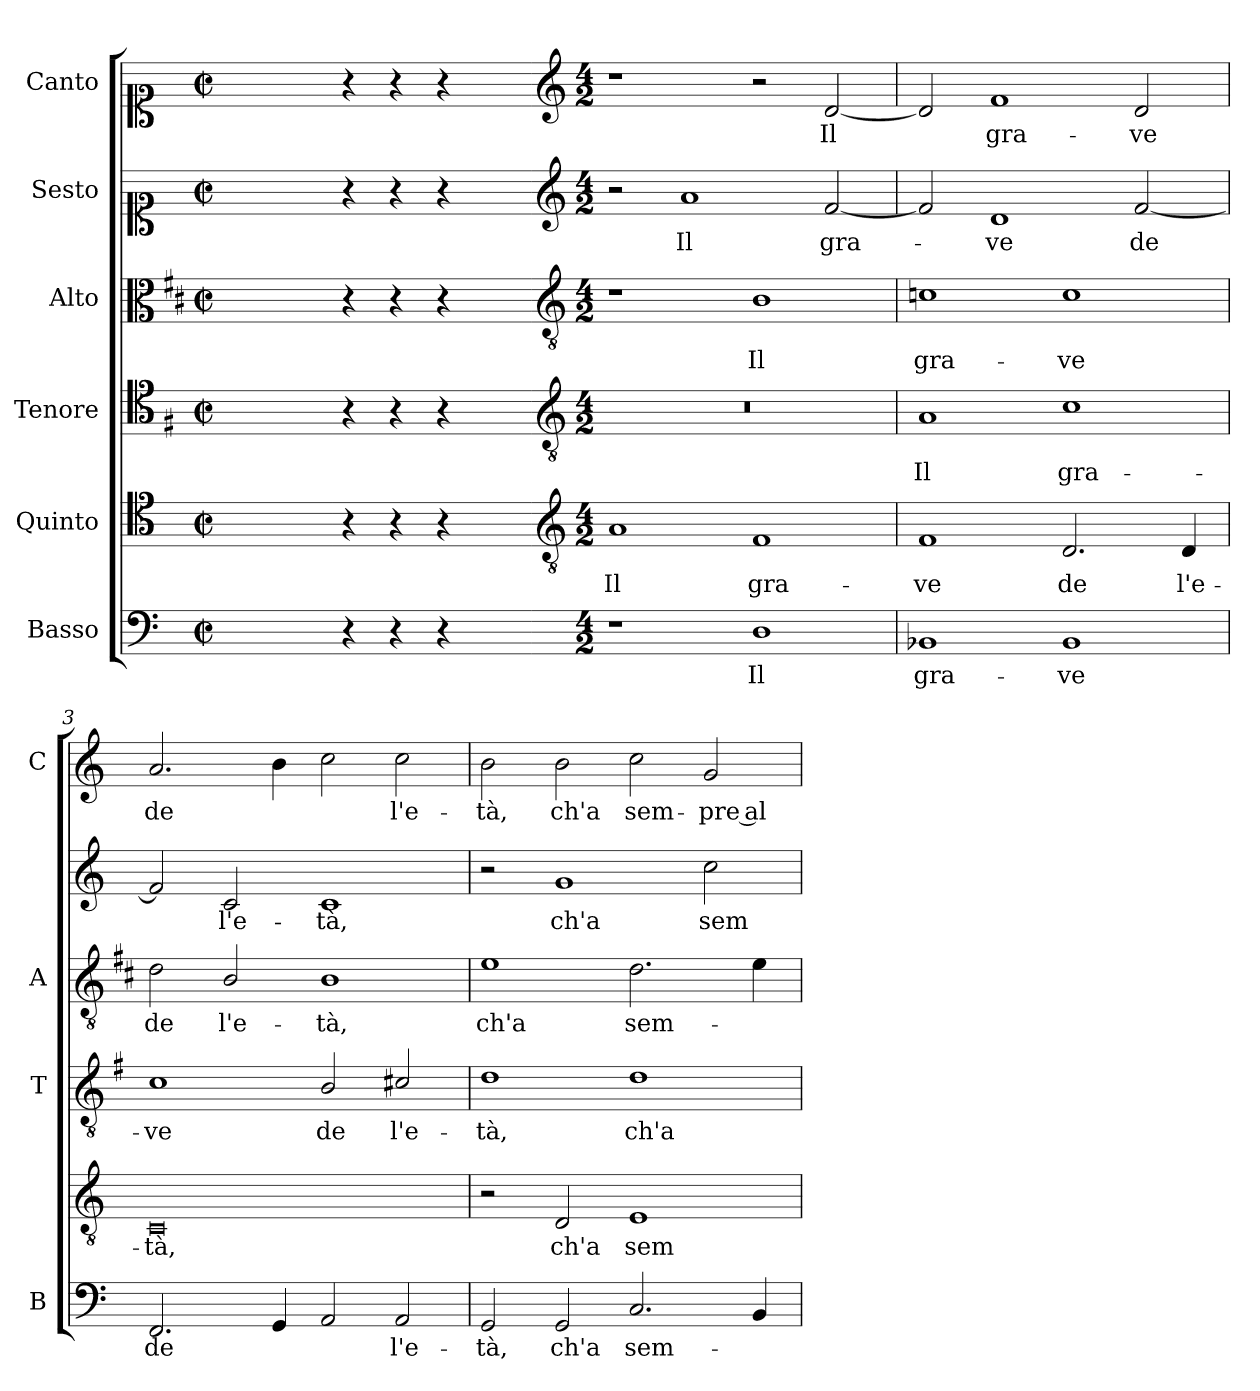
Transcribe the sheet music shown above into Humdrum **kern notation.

**kern	**text	**kern	**text	**kern	**text	**kern	**text	**kern	**text	**kern	**text
*part6	*part6	*part5	*part5	*part4	*part4	*part3	*part3	*part2	*part2	*part1	*part1
*staff6	*staff6	*staff5	*staff5	*staff4	*staff4	*staff3	*staff3	*staff2	*staff2	*staff1	*staff1
*I"Basso	*	*I"Quinto	*	*I"Tenore	*	*I"Alto	*	*I"Sesto	*	*I"Canto	*
*I'B	*	*	*	*I'T	*	*I'A	*	*	*	*I'C	*
*clefF4	*	*clefC4	*	*clefC4	*	*clefC3	*	*clefC1	*	*clefC1	*
*	*	*	*	*ITrd4c7	*	*ITrd1c2	*	*	*	*	*
*k[]	*	*k[]	*	*k[]	*	*k[]	*	*k[]	*	*k[]	*
*C:	*	*C:	*	*C:	*	*C:	*	*C:	*	*C:	*
*M2/2	*	*M2/2	*	*M2/2	*	*M2/2	*	*M2/2	*	*M2/2	*
*met(c|)	*	*met(c|)	*	*met(c|)	*	*met(c|)	*	*met(c|)	*	*met(c|)	*
=	=	=	=	=	=	=	=	=	=	=	=
1ryy	.	1ryy	.	1ryy	.	1ryy	.	1ryy	.	1ryy	.
=1X-	=1X-	=1X-	=1X-	=1X-	=1X-	=1X-	=1X-	=1X-	=1X-	=1X-	=1X-
4r	.	4r	.	4r	.	4r	.	4r	.	4r	.
4r	.	4r	.	4r	.	4r	.	4r	.	4r	.
4r	.	4r	.	4r	.	4r	.	4r	.	4r	.
4ryy	.	4ryy	.	4ryy	.	4ryy	.	4ryy	.	4ryy	.
=1-	=1-	=1-	=1-	=1-	=1-	=1-	=1-	=1-	=1-	=1-	=1-
*	*	*clefGv2	*	*clefGv2	*	*clefGv2	*	*clefG2	*	*clefG2	*
*M4/2	*	*M4/2	*	*M4/2	*	*M4/2	*	*M4/2	*	*M4/2	*
!	!	!	!LO:LY:b	!	!	!	!	!	!	!	!
1r	.	1A	Il	0r	.	1r	.	2r	.	1r	.
!	!	!	!	!	!	!	!	!	!LO:LY:b	!	!
.	.	.	.	.	.	.	.	1a	Il	.	.
!	!LO:LY:b	!	!LO:LY:b	!	!	!	!LO:LY:b	!	!	!	!
1D	Il	1F	gra-	.	.	1A	Il	.	.	2r	.
!	!	!	!	!	!	!	!	!	!LO:LY:b	!	!LO:LY:b
.	.	.	.	.	.	.	.	[2f/	gra-	[2d/	Il
=2	=2	=2	=2	=2	=2	=2	=2	=2	=2	=2	=2
!	!LO:LY:b	!	!LO:LY:b	!	!LO:LY:b	!	!LO:LY:b	!	!	!	!
1BB-X	gra-	1F	-ve	1D	Il	1B-X	gra-	2f/]	.	2d/]	.
!	!	!	!	!	!	!	!	!	!LO:LY:b	!	!LO:LY:b
.	.	.	.	.	.	.	.	1d	-ve	1f	gra-
!	!LO:LY:b	!	!LO:LY:b	!	!LO:LY:b	!	!LO:LY:b	!	!	!	!
1BB-	-ve	2.D/	de	1F	gra-	1B-	-ve	.	.	.	.
!	!	!	!	!	!	!	!	!	!LO:LY:b	!	!LO:LY:b
.	.	.	.	.	.	.	.	[2f/	de	2d/	-ve
!	!	!	!LO:LY:b	!	!	!	!	!	!	!	!
.	.	4D/	l'e-	.	.	.	.	.	.	.	.
=3	=3	=3	=3	=3	=3	=3	=3	=3	=3	=3	=3
!	!LO:LY:b	!	!LO:LY:b	!	!LO:LY:b	!	!LO:LY:b	!	!	!	!LO:LY:b
2.FF/	de	0C	-tà,	1F	-ve	2c\	de	2f/]	.	2.a/	de
!	!	!	!	!	!	!	!LO:LY:b	!	!LO:LY:b	!	!
.	.	.	.	.	.	2A/	l'e-	2c/	l'e-	.	.
4GG/	.	.	.	.	.	.	.	.	.	4b\	.
!	!	!	!	!	!LO:LY:b	!	!LO:LY:b	!	!LO:LY:b	!	!
2AA/	.	.	.	2E/	de	1A	-tà,	1c	-tà,	2cc\	.
!	!LO:LY:b	!	!	!	!LO:LY:b	!	!	!	!	!	!LO:LY:b
2AA/	l'e-	.	.	2F#X/	l'e-	.	.	.	.	2cc\	l'e-
=4	=4	=4	=4	=4	=4	=4	=4	=4	=4	=4	=4
!	!LO:LY:b	!	!	!	!LO:LY:b	!	!LO:LY:b	!	!	!	!LO:LY:b
2GG/	-tà,	2r	.	1G	-tà,	1d	ch'a	2r	.	2b\	-tà,
!	!LO:LY:b	!	!LO:LY:b	!	!	!	!	!	!LO:LY:b	!	!LO:LY:b
2GG/	ch'a	2D/	ch'a	.	.	.	.	1g	ch'a	2b\	ch'a
!	!LO:LY:b	!	!LO:LY:b	!	!LO:LY:b	!	!LO:LY:b	!	!	!	!LO:LY:b
2.C/	sem-	1E	sem-	1G	ch'a	2.c\	sem-	.	.	2cc\	sem-
!	!	!	!	!	!	!	!	!	!LO:LY:b	!	!LO:LY:b
.	.	.	.	.	.	.	.	2cc\	sem-	2g/	-pre al
4BB/	.	.	.	.	.	4d\	.	.	.	.	.
=	=	=	=	=	=	=	=	=	=	=	=
*-	*-	*-	*-	*-	*-	*-	*-	*-	*-	*-	*-
